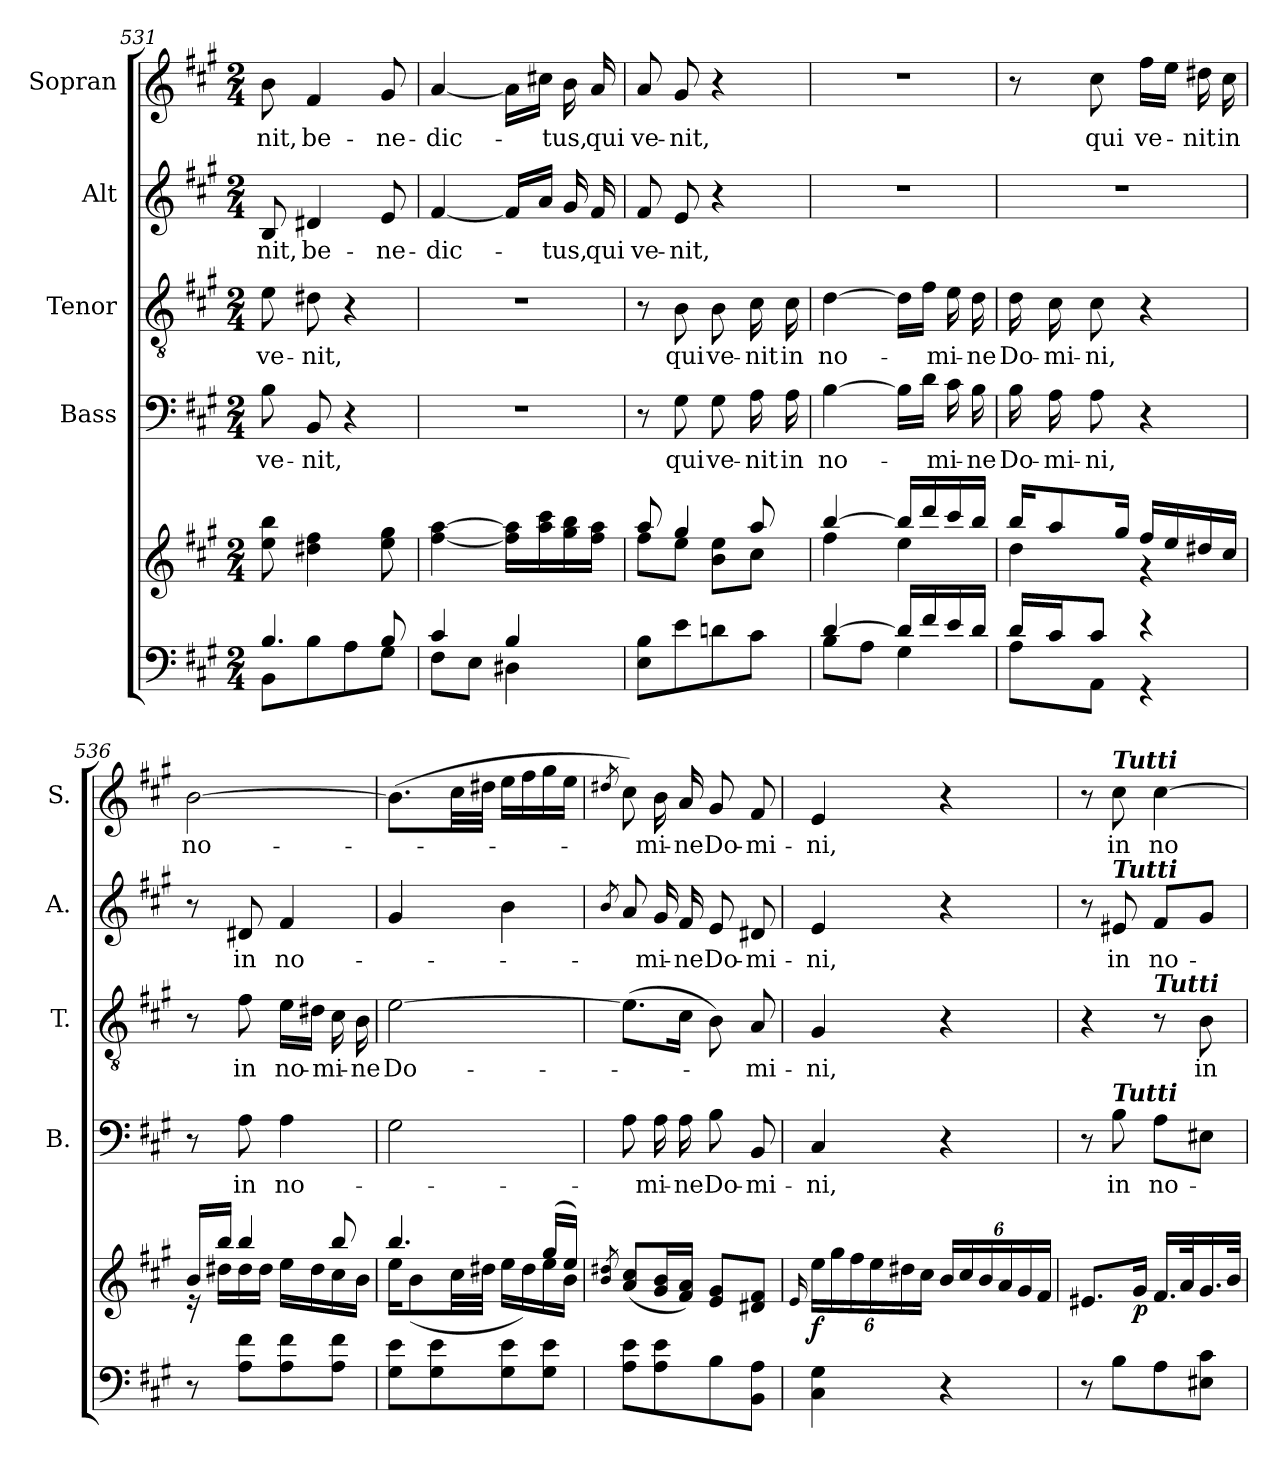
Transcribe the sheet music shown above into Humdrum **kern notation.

**kern	**kern	**dynam	**kern	**text	**kern	**text	**kern	**text	**kern	**text
*part5	*part5	*part5	*part4	*part4	*part3	*part3	*part2	*part2	*part1	*part1
*staff6	*staff5	*staff5/6	*staff4	*staff4	*staff3	*staff3	*staff2	*staff2	*staff1	*staff1
*	*	*	*I"Bass	*	*I"Tenor	*	*I"Alt	*	*I"Sopran	*
*	*	*	*I'B.	*	*I'T.	*	*I'A.	*	*I'S.	*
*clefF4	*clefG2	*	*clefF4	*	*clefGv2	*	*clefG2	*	*clefG2	*
*k[f#c#g#]	*k[f#c#g#]	*	*k[f#c#g#]	*	*k[f#c#g#]	*	*k[f#c#g#]	*	*k[f#c#g#]	*
*A:	*A:	*	*A:	*	*A:	*	*A:	*	*A:	*
*M2/4	*M2/4	*	*M2/4	*	*M2/4	*	*M2/4	*	*M2/4	*
=531	=531	=531	=531	=531	=531	=531	=531	=531	=531	=531
*^	*	*	*	*	*	*	*	*	*	*
!	!	!	!	!	!LO:LY:b	!	!LO:LY:b	!	!LO:LY:b	!	!LO:LY:b
4.B/	8BB\L	8ee\ 8bb\	.	8B\	ve-	8e\	ve-	8B/	-nit,	8b\	-nit,
!	!	!	!	!	!LO:LY:b	!	!LO:LY:b	!	!LO:LY:b	!	!LO:LY:b
.	8B\	4dd#X\ 4ff#\	.	8BB/	-nit,	8d#X\	-nit,	4d#X/	be-	4f#/	be-
.	8A\	.	.	4r	.	4r	.	.	.	.	.
!	!	!	!	!	!	!	!	!	!LO:LY:b	!	!LO:LY:b
8B/	8G#\J	8ee\ 8gg#\	.	.	.	.	.	8e/	-ne-	8g#/	-ne-
!!LO:LB:g=z
=532	=532	=532	=532	=532	=532	=532	=532	=532	=532	=532	=532
!	!	!	!	!	!	!	!	!	!LO:LY:b	!	!LO:LY:b
4c#/	8F#\L	[4ff#\ [4aa\	.	2r	.	2r	.	[4f#/	-dic-	[4a/	-dic-
.	8E\J	.	.	.	.	.	.	.	.	.	.
4B/	4D#X\	16ff#\] 16aa\]LL	.	.	.	.	.	16f#/LL]	.	16a\LL]	.
.	.	16aa\ 16ccc#\	.	.	.	.	.	16a/JJ	.	16cc#X\JJ	.
!	!	!	!	!	!	!	!	!	!LO:LY:b	!	!LO:LY:b
.	.	16gg#\ 16bb\	.	.	.	.	.	16g#/	-tus,	16b\	-tus,
!	!	!	!	!	!	!	!	!	!LO:LY:b	!	!LO:LY:b
.	.	16ff#\ 16aa\JJ	.	.	.	.	.	16f#/	qui	16a/	qui
*v	*v	*	*	*	*	*	*	*	*	*	*
=533	=533	=533	=533	=533	=533	=533	=533	=533	=533	=533
*	*^	*	*	*	*	*	*	*	*	*
!	!	!	!	!	!	!	!	!	!LO:LY:b	!	!LO:LY:b
8E\ 8B\L	8aa/	8ff#\L	.	8r	.	8r	.	8f#/	ve-	8a/	ve-
!	!	!	!	!	!LO:LY:b	!	!LO:LY:b	!	!LO:LY:b	!	!LO:LY:b
8e\	4gg#/	8ee\J	.	8G#\	qui	8B\	qui	8e/	-nit,	8g#/	-nit,
!	!	!	!	!	!LO:LY:b	!	!LO:LY:b	!	!	!	!
8dn\	.	8b\ 8ee\L	.	8G#\	ve-	8B\	ve-	4r	.	4r	.
!	!	!	!	!	!LO:LY:b	!	!LO:LY:b	!	!	!	!
8c#\J	8aa/	8cc#\J	.	16A\	-nit	16c#\	-nit	.	.	.	.
!	!	!	!	!	!LO:LY:b	!	!LO:LY:b	!	!	!	!
.	.	.	.	16A\	in	16c#\	in	.	.	.	.
=534	=534	=534	=534	=534	=534	=534	=534	=534	=534	=534	=534
*^	*	*	*	*	*	*	*	*	*	*	*
!	!	!	!	!	!	!LO:LY:b	!	!LO:LY:b	!	!	!	!
[>4d/	8B\L	[>4bb/	4ff#\	.	[4B\	no-	[4d\	no-	2r	.	2r	.
.	8A\J	.	.	.	.	.	.	.	.	.	.	.
16d/LL]	4G#\	16bb/LL]	4ee\	.	16B\LL]	.	16d\LL]	.	.	.	.	.
16f#/	.	16ddd/	.	.	16d\JJ	.	16f#\JJ	.	.	.	.	.
!	!	!	!	!	!	!LO:LY:b	!	!LO:LY:b	!	!	!	!
16e/	.	16ccc#/	.	.	16c#\	-mi-	16e\	-mi-	.	.	.	.
!	!	!	!	!	!	!LO:LY:b	!	!LO:LY:b	!	!	!	!
16d/JJ	.	16bb/JJ	.	.	16B\	-ne	16d\	-ne	.	.	.	.
=535	=535	=535	=535	=535	=535	=535	=535	=535	=535	=535	=535	=535
!	!	!	!	!	!	!LO:LY:b	!	!LO:LY:b	!	!	!	!
16d/LL	8A\L	16bb/KL	4dd\	.	16B\	Do-	16d\	Do-	2r	.	8r	.
!	!	!	!	!	!	!LO:LY:b	!	!LO:LY:b	!	!	!	!
16c#/J	.	8aa/	.	.	16A\	-mi-	16c#\	-mi-	.	.	.	.
!	!	!	!	!	!	!LO:LY:b	!	!LO:LY:b	!	!	!	!LO:LY:b
8c#/J	8AA\J	.	.	.	8A\	-ni,	8c#\	-ni,	.	.	8cc#\	qui
.	.	16gg#/Jk	.	.	.	.	.	.	.	.	.	.
!	!	!	!	!	!	!	!	!	!	!	!	!LO:LY:b
4r	4r	16ff#/LL	4rg	.	4r	.	4r	.	.	.	16ff#\LL	ve-
.	.	16ee/	.	.	.	.	.	.	.	.	16ee\JJ	.
!	!	!	!	!	!	!	!	!	!	!	!	!LO:LY:b
.	.	16dd#X/	.	.	.	.	.	.	.	.	16dd#X\	-nit
!	!	!	!	!	!	!	!	!	!	!	!	!LO:LY:b
.	.	16cc#/JJ	.	.	.	.	.	.	.	.	16cc#\	in
*v	*v	*	*	*	*	*	*	*	*	*	*	*
!!LO:PB:g=z
=536	=536	=536	=536	=536	=536	=536	=536	=536	=536	=536	=536
!	!	!	!	!	!	!	!	!	!	!	!LO:LY:b
8r	16b/LL	16re	.	8r	.	8r	.	8r	.	[2b\	no-
.	16bb/JJ	16dd#X\LL	.	.	.	.	.	.	.	.	.
!	!	!	!	!	!LO:LY:b	!	!LO:LY:b	!	!LO:LY:b	!	!
8A\ 8f#\L	4bb/	16dd#\	.	8A\	in	8f#\	in	8d#X/	in	.	.
.	.	16dd#\JJ	.	.	.	.	.	.	.	.	.
!	!	!	!	!	!LO:LY:b	!	!LO:LY:b	!	!LO:LY:b	!	!
8A\ 8f#\	.	16ee\LL	.	4A\	no-	16e\LL	no-	4f#/	no-	.	.
.	.	16dd#\	.	.	.	16d#X\JJ	.	.	.	.	.
!	!	!	!	!	!	!	!LO:LY:b	!	!	!	!
8A\ 8f#\J	8bb/	16cc#\	.	.	.	16c#\	-mi-	.	.	.	.
!	!	!	!	!	!	!	!LO:LY:b	!	!	!	!
.	.	16b\JJ	.	.	.	16B\	-ne	.	.	.	.
=537	=537	=537	=537	=537	=537	=537	=537	=537	=537	=537	=537
!	!	!	!	!	!	!	!LO:LY:b	!	!	!	!
8G#\ 8e\L	4.bb/	16ee\KL	.	2G#\	.	[2e\	Do-	4g#/	.	(>8.b\L]	.
.	.	(<8b\	.	.	.	.	.	.	.	.	.
8G#\ 8e\	.	.	.	.	.	.	.	.	.	.	.
.	.	32cc#\LL	.	.	.	.	.	.	.	32cc#\LL	.
.	.	32dd#X\JJJ	.	.	.	.	.	.	.	32dd#X\JJJ	.
8G#\ 8e\	.	16ee\LL	.	.	.	.	.	4b\	.	16ee\LL	.
.	.	16dd#\)	.	.	.	.	.	.	.	16ff#\	.
8G#\ 8e\J	(>16gg#/LL	16ee\	.	.	.	.	.	.	.	16gg#\	.
.	16ee/JJ)	16b\JJ	.	.	.	.	.	.	.	16ee\JJ	.
*	*v	*v	*	*	*	*	*	*	*	*	*
=538	=538	=538	=538	=538	=538	=538	=538	=538	=538	=538
.	8qb/ 8qdd#X/	.	.	.	.	.	8qb/	.	8qdd#X/	.
8A\ 8e\L	(<8a/ 8cc#/L	.	8A\	.	(>8.e\L]	.	8a/	.	8cc#\)	.
!	!	!	!	!LO:LY:b	!	!	!	!LO:LY:b	!	!LO:LY:b
8A\ 8e\	16g#/ 16b/L	.	16A\	-mi-	.	.	16g#/	-mi-	16b\	-mi-
!	!	!	!	!LO:LY:b	!	!	!	!LO:LY:b	!	!LO:LY:b
.	16f#/ 16a/JJ)	.	16A\	-ne	16c#\Jk	.	16f#/	-ne	16a/	-ne
!	!	!	!	!LO:LY:b	!	!	!	!LO:LY:b	!	!LO:LY:b
8B\	8e/ 8g#/L	.	8B\	Do-	8B\)	.	8e/	Do-	8g#/	Do-
!	!	!	!	!LO:LY:b	!	!LO:LY:b	!	!LO:LY:b	!	!LO:LY:b
8BB\ 8A\J	8d#X/ 8f#/J	.	8BB/	-mi-	8A/	-mi-	8d#X/	-mi-	8f#/	-mi-
=539	=539	=539	=539	=539	=539	=539	=539	=539	=539	=539
.	16qqe/	.	.	.	.	.	.	.	.	.
!	!	!LO:DY:b	!	!LO:LY:b	!	!LO:LY:b	!	!LO:LY:b	!	!LO:LY:b
4C#\ 4G#\	24ee\LL	f	4C#/	-ni,	4G#/	-ni,	4e/	-ni,	4e/	-ni,
.	24gg#\	.	.	.	.	.	.	.	.	.
.	24ff#\	.	.	.	.	.	.	.	.	.
.	24ee\	.	.	.	.	.	.	.	.	.
.	24dd#X\	.	.	.	.	.	.	.	.	.
.	24cc#\JJ	.	.	.	.	.	.	.	.	.
4r	24b/LL	.	4r	.	4r	.	4r	.	4r	.
.	24cc#/	.	.	.	.	.	.	.	.	.
.	24b/	.	.	.	.	.	.	.	.	.
.	24a/	.	.	.	.	.	.	.	.	.
.	24g#/	.	.	.	.	.	.	.	.	.
.	24f#/JJ	.	.	.	.	.	.	.	.	.
=540	=540	=540	=540	=540	=540	=540	=540	=540	=540	=540
8r	8.e#X/L	.	8r	.	4r	.	8r	.	8r	.
!	!	!	!	!	!	!	!	!	!LO:TX:a:Bi:t=Tutti	!
!	!	!	!	!	!	!	!LO:TX:a:Bi:t=Tutti	!	!	!
!	!	!	!LO:TX:a:Bi:t=Tutti	!	!	!	!	!	!	!
!	!	!	!	!LO:LY:b	!	!	!	!LO:LY:b	!	!LO:LY:b
8B\L	.	.	8B\	in	.	.	8e#X/	in	8cc#\	in
!	!	!LO:DY:b	!	!	!	!	!	!	!	!
.	16g#/Jk	p	.	.	.	.	.	.	.	.
!	!	!	!	!	!LO:TX:a:Bi:t=Tutti	!	!	!	!	!
!	!	!	!	!LO:LY:b	!	!	!	!LO:LY:b	!	!LO:LY:b
8A\	16.f#/LL	.	8A\L	no-	8r	.	8f#/L	no-	[4cc#\	no-
.	32a/k	.	.	.	.	.	.	.	.	.
!	!	!	!	!	!	!LO:LY:b	!	!	!	!
8E#X\ 8c#\J	16.g#/	.	8E#X\J	.	8B\	in	8g#/J	.	.	.
.	32b/JJk	.	.	.	.	.	.	.	.	.
=	=	=	=	=	=	=	=	=	=	=
*-	*-	*-	*-	*-	*-	*-	*-	*-	*-	*-
